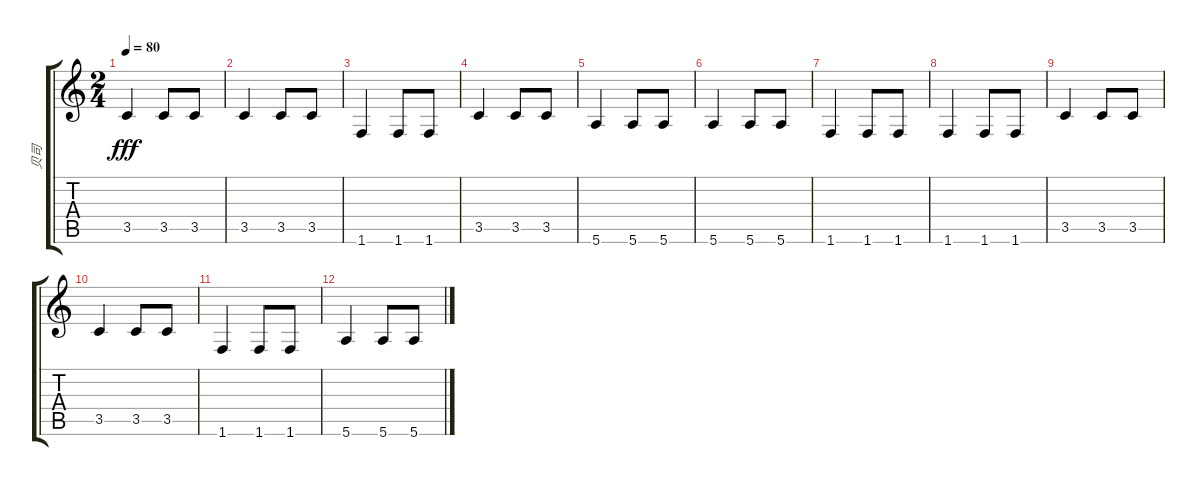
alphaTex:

\track ("贝司" "贝司") {instrument acousticbass}
\staff {score tabs}
\tuning (E4 B3 G3 D3 A2 E2) {hide}
\ts (2 4)
\tempo 80
\clef g2
\ks c
3.5.4{dy fff} 3.5.8 3.5.8 |
3.5.4 3.5.8 3.5.8 |
1.6.4 1.6.8 1.6.8 |
3.5.4 3.5.8 3.5.8 |
5.6.4 5.6.8 5.6.8 |
5.6.4 5.6.8 5.6.8 |
1.6.4 1.6.8 1.6.8 |
1.6.4 1.6.8 1.6.8 |
3.5.4 3.5.8 3.5.8 |
3.5.4 3.5.8 3.5.8 |
1.6.4 1.6.8 1.6.8 |
5.6.4 5.6.8 5.6.8
